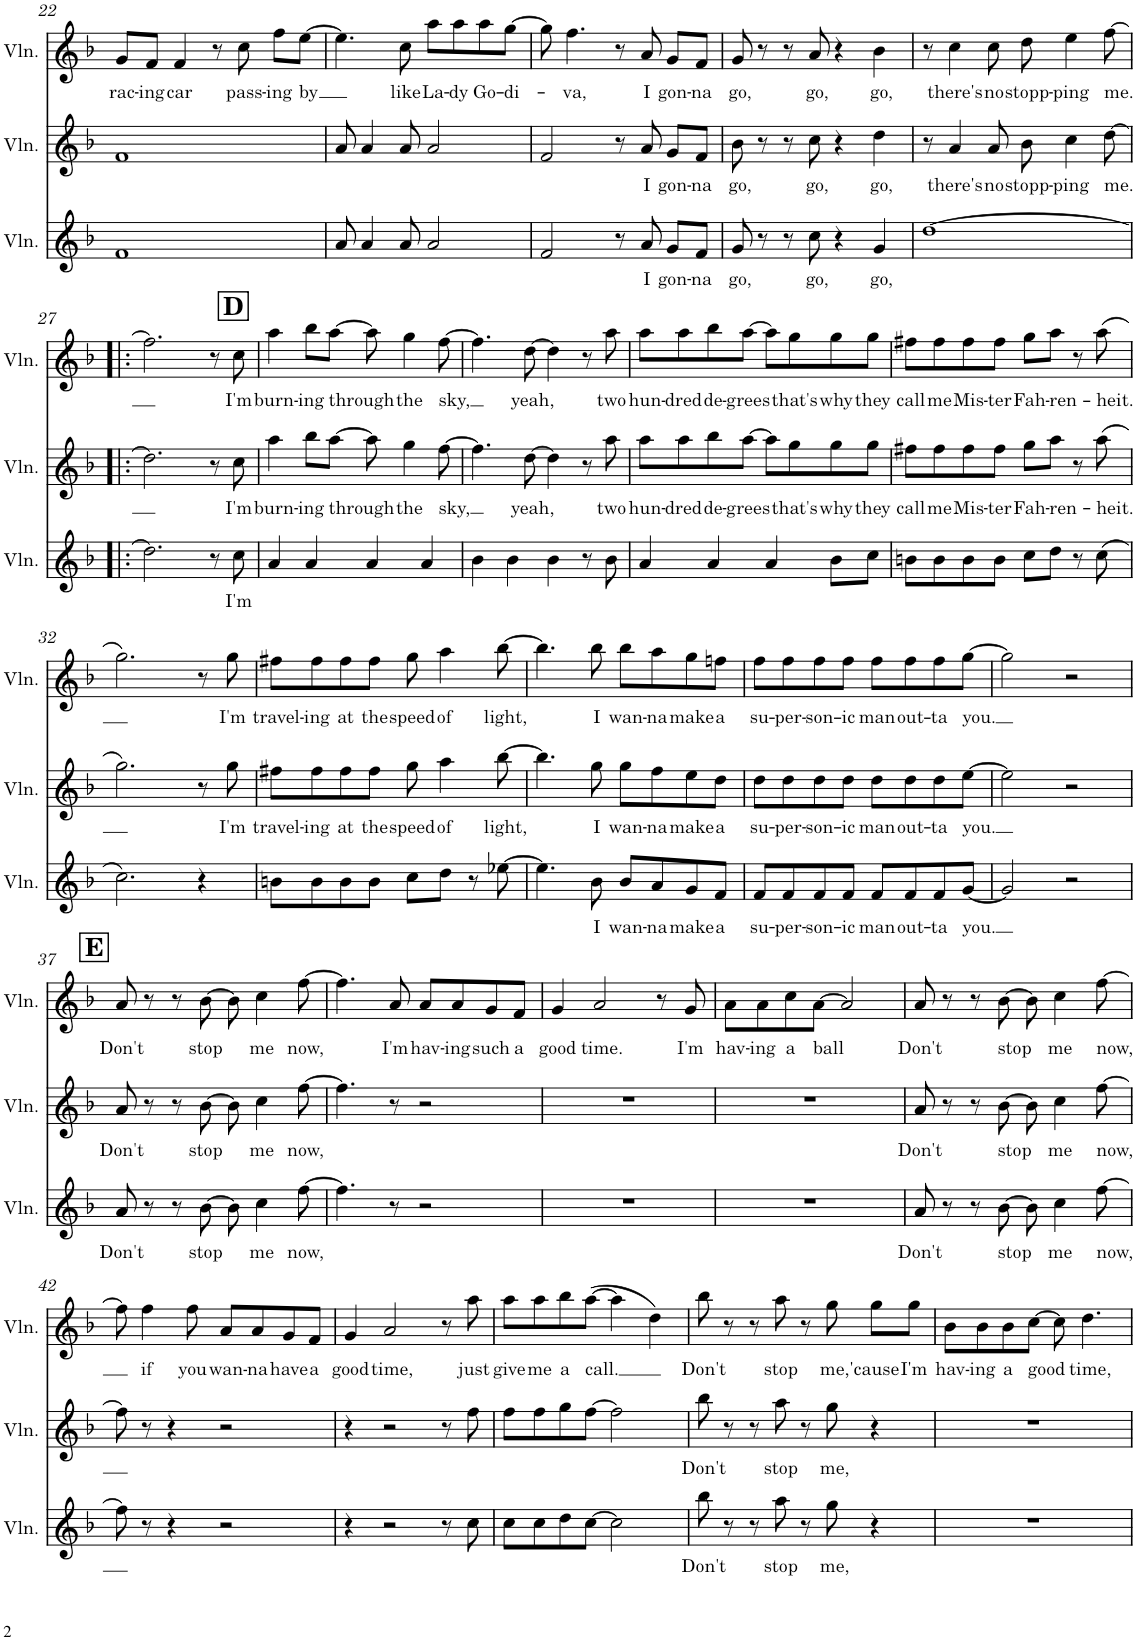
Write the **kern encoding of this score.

**kern	**text	**kern	**text	**kern	**text
*part3	*part3	*part2	*part2	*part1	*part1
*staff3	*staff3	*staff2	*staff2	*staff1	*staff1
*I"Violin	*	*I"Violin	*	*I"Violin	*
*I'Vln.	*	*I'Vln.	*	*I'Vln.	*
!!LO:PB:g=z
*clefG2	*	*clefG2	*	*clefG2	*
*k[b-]	*	*k[b-]	*	*k[b-]	*
*M4/4	*	*M4/4	*	*M4/4	*
=22	=22	=22	=22	=22	=22
!	!	!	!	!	!LO:LY:b
1f	.	1f	.	8g/L	rac-
!	!	!	!	!	!LO:LY:b
.	.	.	.	8f/J	-ing
!	!	!	!	!	!LO:LY:b
.	.	.	.	4f/	car
.	.	.	.	8r	.
!	!	!	!	!	!LO:LY:b
.	.	.	.	8cc\	pass-
!	!	!	!	!	!LO:LY:b
.	.	.	.	8ff\L	-ing
!	!	!	!	!	!LO:LY:b
.	.	.	.	[8ee\J	by
=23	=23	=23	=23	=23	=23
8a/	.	8a/	.	4.ee\]	.
4a/	.	4a/	.	.	.
!	!	!	!	!	!LO:LY:b
8a/	.	8a/	.	8cc\	like
!	!	!	!	!	!LO:LY:b
2a/	.	2a/	.	8aa\L	La-
!	!	!	!	!	!LO:LY:b
.	.	.	.	8aa\	-dy
!	!	!	!	!	!LO:LY:b
.	.	.	.	8aa\	Go-
!	!	!	!	!	!LO:LY:b
.	.	.	.	[8gg\J	-di-
=24	=24	=24	=24	=24	=24
2f/	.	2f/	.	8gg\]	.
!	!	!	!	!	!LO:LY:b
.	.	.	.	4.ff\	-va,
8r	.	8r	.	8r	.
!	!LO:LY:b	!	!LO:LY:b	!	!LO:LY:b
8a/	I	8a/	I	8a/	I
!	!LO:LY:b	!	!LO:LY:b	!	!LO:LY:b
8g/L	gon-	8g/L	gon-	8g/L	gon-
!	!LO:LY:b	!	!LO:LY:b	!	!LO:LY:b
8f/J	-na	8f/J	-na	8f/J	-na
=25	=25	=25	=25	=25	=25
!	!LO:LY:b	!	!LO:LY:b	!	!LO:LY:b
8g/	go,	8b-\	go,	8g/	go,
8r	.	8r	.	8r	.
8r	.	8r	.	8r	.
!	!LO:LY:b	!	!LO:LY:b	!	!LO:LY:b
8cc\	go,	8cc\	go,	8a/	go,
4r	.	4r	.	4r	.
!	!LO:LY:b	!	!LO:LY:b	!	!LO:LY:b
4g/	go,	4dd\	go,	4b-\	go,
=26	=26	=26	=26	=26	=26
[1dd	.	8r	.	8r	.
!	!	!	!LO:LY:b	!	!LO:LY:b
.	.	4a/	there's	4cc\	there's
!	!	!	!LO:LY:b	!	!LO:LY:b
.	.	8a/	no	8cc\	no
!	!	!	!LO:LY:b	!	!LO:LY:b
.	.	8b-\	stopp-	8dd\	stopp-
!	!	!	!LO:LY:b	!	!LO:LY:b
.	.	4cc\	-ping	4ee\	-ping
!	!	!	!LO:LY:b	!	!LO:LY:b
.	.	[8dd\	me.	[8ff\	me.
!!LO:LB:g=z
!!LO:REH:place=s1:a:B:cj:fs=14:t=D:qo=3.5
=27!|:	=27!|:	=27!|:	=27!|:	=27!|:	=27!|:
2.dd\]	.	2.dd\]	.	2.ff\]	.
8r	.	8r	.	8r	.
!	!LO:LY:b	!	!LO:LY:b	!	!LO:LY:b
8cc\	I'm	8cc\	I'm	8cc\	I'm
=28	=28	=28	=28	=28	=28
!	!	!	!LO:LY:b	!	!LO:LY:b
4a/	.	4aa\	burn-	4aa\	burn-
!	!	!	!LO:LY:b	!	!LO:LY:b
4a/	.	8bb-\L	-ing	8bb-\L	-ing
!	!	!	!LO:LY:b	!	!LO:LY:b
.	.	[8aa\J	through	[8aa\J	through
4a/	.	8aa\]	.	8aa\]	.
!	!	!	!LO:LY:b	!	!LO:LY:b
.	.	4gg\	the	4gg\	the
4a/	.	.	.	.	.
!	!	!	!LO:LY:b	!	!LO:LY:b
.	.	[8ff\	sky,	[8ff\	sky,
=29	=29	=29	=29	=29	=29
4b-\	.	4.ff\]	.	4.ff\]	.
4b-\	.	.	.	.	.
!	!	!	!LO:LY:b	!	!LO:LY:b
.	.	[8dd\	yeah,	[8dd\	yeah,
4b-\	.	4dd\]	.	4dd\]	.
8r	.	8r	.	8r	.
!	!	!	!LO:LY:b	!	!LO:LY:b
8b-\	.	8aa\	two	8aa\	two
=30	=30	=30	=30	=30	=30
!	!	!	!LO:LY:b	!	!LO:LY:b
4a/	.	8aa\L	hun-	8aa\L	hun-
!	!	!	!LO:LY:b	!	!LO:LY:b
.	.	8aa\	-dred	8aa\	-dred
!	!	!	!LO:LY:b	!	!LO:LY:b
4a/	.	8bb-\	de-	8bb-\	de-
!	!	!	!LO:LY:b	!	!LO:LY:b
.	.	[8aa\J	-grees	[8aa\J	-grees
4a/	.	8aa\L]	.	8aa\L]	.
!	!	!	!LO:LY:b	!	!LO:LY:b
.	.	8gg\	that's	8gg\	that's
!	!	!	!LO:LY:b	!	!LO:LY:b
8b-\L	.	8gg\	why	8gg\	why
!	!	!	!LO:LY:b	!	!LO:LY:b
8cc\J	.	8gg\J	they	8gg\J	they
=31	=31	=31	=31	=31	=31
!	!	!	!LO:LY:b	!	!LO:LY:b
8bn\L	.	8ff#X\L	call	8ff#X\L	call
!	!	!	!LO:LY:b	!	!LO:LY:b
8b\	.	8ff#\	me	8ff#\	me
!	!	!	!LO:LY:b	!	!LO:LY:b
8b\	.	8ff#\	Mis-	8ff#\	Mis-
!	!	!	!LO:LY:b	!	!LO:LY:b
8b\J	.	8ff#\J	-ter	8ff#\J	-ter
!	!	!	!LO:LY:b	!	!LO:LY:b
8cc\L	.	8gg\L	Fah-	8gg\L	Fah-
!	!	!	!LO:LY:b	!	!LO:LY:b
8dd\J	.	8aa\J	-ren-	8aa\J	-ren-
8r	.	8r	.	8r	.
!	!	!	!LO:LY:b	!	!LO:LY:b
(8cc\	.	(8aa\	-heit.	(8aa\	-heit.
!!LO:LB:g=z
=32	=32	=32	=32	=32	=32
2.cc\)	.	2.gg\)	.	2.gg\)	.
4r	.	8r	.	8r	.
!	!	!	!LO:LY:b	!	!LO:LY:b
.	.	8gg\	I'm	8gg\	I'm
=33	=33	=33	=33	=33	=33
!	!	!	!LO:LY:b	!	!LO:LY:b
8bn\L	.	8ff#X\L	travel-	8ff#X\L	travel-
!	!	!	!LO:LY:b	!	!LO:LY:b
8b\	.	8ff#\	-ing	8ff#\	-ing
!	!	!	!LO:LY:b	!	!LO:LY:b
8b\	.	8ff#\	at	8ff#\	at
!	!	!	!LO:LY:b	!	!LO:LY:b
8b\J	.	8ff#\J	the	8ff#\J	the
!	!	!	!LO:LY:b	!	!LO:LY:b
8cc\L	.	8gg\	speed	8gg\	speed
!	!	!	!LO:LY:b	!	!LO:LY:b
8dd\J	.	4aa\	of	4aa\	of
8r	.	.	.	.	.
!	!	!	!LO:LY:b	!	!LO:LY:b
[8ee-X\	.	[8bb-\	light,	[8bb-\	light,
=34	=34	=34	=34	=34	=34
4.ee-\]	.	4.bb-\]	.	4.bb-\]	.
!	!LO:LY:b	!	!LO:LY:b	!	!LO:LY:b
8b-\	I	8gg\	I	8bb-\	I
!	!LO:LY:b	!	!LO:LY:b	!	!LO:LY:b
8b-/L	wan-	8gg\L	wan-	8bb-\L	wan-
!	!LO:LY:b	!	!LO:LY:b	!	!LO:LY:b
8a/	-na	8ff\	-na	8aa\	-na
!	!LO:LY:b	!	!LO:LY:b	!	!LO:LY:b
8g/	make	8ee\	make	8gg\	make
!	!LO:LY:b	!	!LO:LY:b	!	!LO:LY:b
8f/J	a	8dd\J	a	8ffn\J	a
=35	=35	=35	=35	=35	=35
!	!LO:LY:b	!	!LO:LY:b	!	!LO:LY:b
8f/L	su-	8dd\L	su-	8ff\L	su-
!	!LO:LY:b	!	!LO:LY:b	!	!LO:LY:b
8f/	-per-	8dd\	-per-	8ff\	-per-
!	!LO:LY:b	!	!LO:LY:b	!	!LO:LY:b
8f/	-son-	8dd\	-son-	8ff\	-son-
!	!LO:LY:b	!	!LO:LY:b	!	!LO:LY:b
8f/J	-ic	8dd\J	-ic	8ff\J	-ic
!	!LO:LY:b	!	!LO:LY:b	!	!LO:LY:b
8f/L	man	8dd\L	man	8ff\L	man
!	!LO:LY:b	!	!LO:LY:b	!	!LO:LY:b
8f/	out-	8dd\	out-	8ff\	out-
!	!LO:LY:b	!	!LO:LY:b	!	!LO:LY:b
8f/	-ta	8dd\	-ta	8ff\	-ta
!	!LO:LY:b	!	!LO:LY:b	!	!LO:LY:b
[8g/J	you.	[8ee\J	you.	[8gg\J	you.
=36	=36	=36	=36	=36	=36
2g/]	.	2ee\]	.	2gg\]	.
2r	.	2r	.	2r	.
!!LO:LB:g=z
!!LO:REH:place=s1:a:B:cj:fs=14:t=E
=37	=37	=37	=37	=37	=37
!	!LO:LY:b	!	!LO:LY:b	!	!LO:LY:b
8a/	Don't	8a/	Don't	8a/	Don't
8r	.	8r	.	8r	.
8r	.	8r	.	8r	.
!	!LO:LY:b	!	!LO:LY:b	!	!LO:LY:b
[8b-\	stop	[8b-\	stop	[8b-\	stop
8b-\]	.	8b-\]	.	8b-\]	.
!	!LO:LY:b	!	!LO:LY:b	!	!LO:LY:b
4cc\	me	4cc\	me	4cc\	me
!	!LO:LY:b	!	!LO:LY:b	!	!LO:LY:b
[8ff\	now,	[8ff\	now,	[8ff\	now,
=38	=38	=38	=38	=38	=38
4.ff\]	.	4.ff\]	.	4.ff\]	.
!	!	!	!	!	!LO:LY:b
8r	.	8r	.	8a/	I'm
!	!	!	!	!	!LO:LY:b
2r	.	2r	.	8a/L	hav-
!	!	!	!	!	!LO:LY:b
.	.	.	.	8a/	-ing
!	!	!	!	!	!LO:LY:b
.	.	.	.	8g/	such
!	!	!	!	!	!LO:LY:b
.	.	.	.	8f/J	a
=39	=39	=39	=39	=39	=39
!	!	!	!	!	!LO:LY:b
1r	.	1r	.	4g/	good
!	!	!	!	!	!LO:LY:b
.	.	.	.	2a/	time.
.	.	.	.	8r	.
!	!	!	!	!	!LO:LY:b
.	.	.	.	8g/	I'm
=40	=40	=40	=40	=40	=40
!	!	!	!	!	!LO:LY:b
1r	.	1r	.	8a\L	hav-
!	!	!	!	!	!LO:LY:b
.	.	.	.	8a\	-ing
!	!	!	!	!	!LO:LY:b
.	.	.	.	8cc\	a
!	!	!	!	!	!LO:LY:b
.	.	.	.	[8a\J	ball
.	.	.	.	2a/]	.
=41	=41	=41	=41	=41	=41
!	!LO:LY:b	!	!LO:LY:b	!	!LO:LY:b
8a/	Don't	8a/	Don't	8a/	Don't
8r	.	8r	.	8r	.
8r	.	8r	.	8r	.
!	!LO:LY:b	!	!LO:LY:b	!	!LO:LY:b
[8b-\	stop	[8b-\	stop	[8b-\	stop
8b-\]	.	8b-\]	.	8b-\]	.
!	!LO:LY:b	!	!LO:LY:b	!	!LO:LY:b
4cc\	me	4cc\	me	4cc\	me
!	!LO:LY:b	!	!LO:LY:b	!	!LO:LY:b
[8ff\	now,	[8ff\	now,	[8ff\	now,
!!LO:LB:g=z
=42	=42	=42	=42	=42	=42
8ff\]	.	8ff\]	.	8ff\]	.
!	!	!	!	!	!LO:LY:b
8r	.	8r	.	4ff\	if
4r	.	4r	.	.	.
!	!	!	!	!	!LO:LY:b
.	.	.	.	8ff\	you
!	!	!	!	!	!LO:LY:b
2r	.	2r	.	8a/L	wan-
!	!	!	!	!	!LO:LY:b
.	.	.	.	8a/	-na
!	!	!	!	!	!LO:LY:b
.	.	.	.	8g/	have
!	!	!	!	!	!LO:LY:b
.	.	.	.	8f/J	a
=43	=43	=43	=43	=43	=43
!	!	!	!	!	!LO:LY:b
4r	.	4r	.	4g/	good
!	!	!	!	!	!LO:LY:b
2r	.	2r	.	2a/	time,
8r	.	8r	.	8r	.
!	!	!	!	!	!LO:LY:b
8cc\	.	8ff\	.	8aa\	just
=44	=44	=44	=44	=44	=44
!	!	!	!	!	!LO:LY:b
8cc\L	.	8ff\L	.	8aa\L	give
!	!	!	!	!	!LO:LY:b
8cc\	.	8ff\	.	8aa\	me
!	!	!	!	!	!LO:LY:b
8dd\	.	8gg\	.	8bb-\	a
!	!	!	!	!	!LO:LY:b
[8cc\J	.	[8ff\J	.	([8aa\J	call.
2cc\]	.	2ff\]	.	4aa\]	.
.	.	.	.	4dd\)	.
=45	=45	=45	=45	=45	=45
!	!LO:LY:b	!	!LO:LY:b	!	!LO:LY:b
8bb-\	Don't	8bb-\	Don't	8bb-\	Don't
8r	.	8r	.	8r	.
8r	.	8r	.	8r	.
!	!LO:LY:b	!	!LO:LY:b	!	!LO:LY:b
8aa\	stop	8aa\	stop	8aa\	stop
8r	.	8r	.	8r	.
!	!LO:LY:b	!	!LO:LY:b	!	!LO:LY:b
8gg\	me,	8gg\	me,	8gg\	me,
!	!	!	!	!	!LO:LY:b
4r	.	4r	.	8gg\L	'cause
!	!	!	!	!	!LO:LY:b
.	.	.	.	8gg\J	I'm
=46	=46	=46	=46	=46	=46
!	!	!	!	!	!LO:LY:b
1r	.	1r	.	8b-\L	hav-
!	!	!	!	!	!LO:LY:b
.	.	.	.	8b-\	-ing
!	!	!	!	!	!LO:LY:b
.	.	.	.	8b-\	a
!	!	!	!	!	!LO:LY:b
.	.	.	.	[8cc\J	good
.	.	.	.	8cc\]	.
!	!	!	!	!	!LO:LY:b
.	.	.	.	4.dd\	time,
=	=	=	=	=	=
*-	*-	*-	*-	*-	*-
